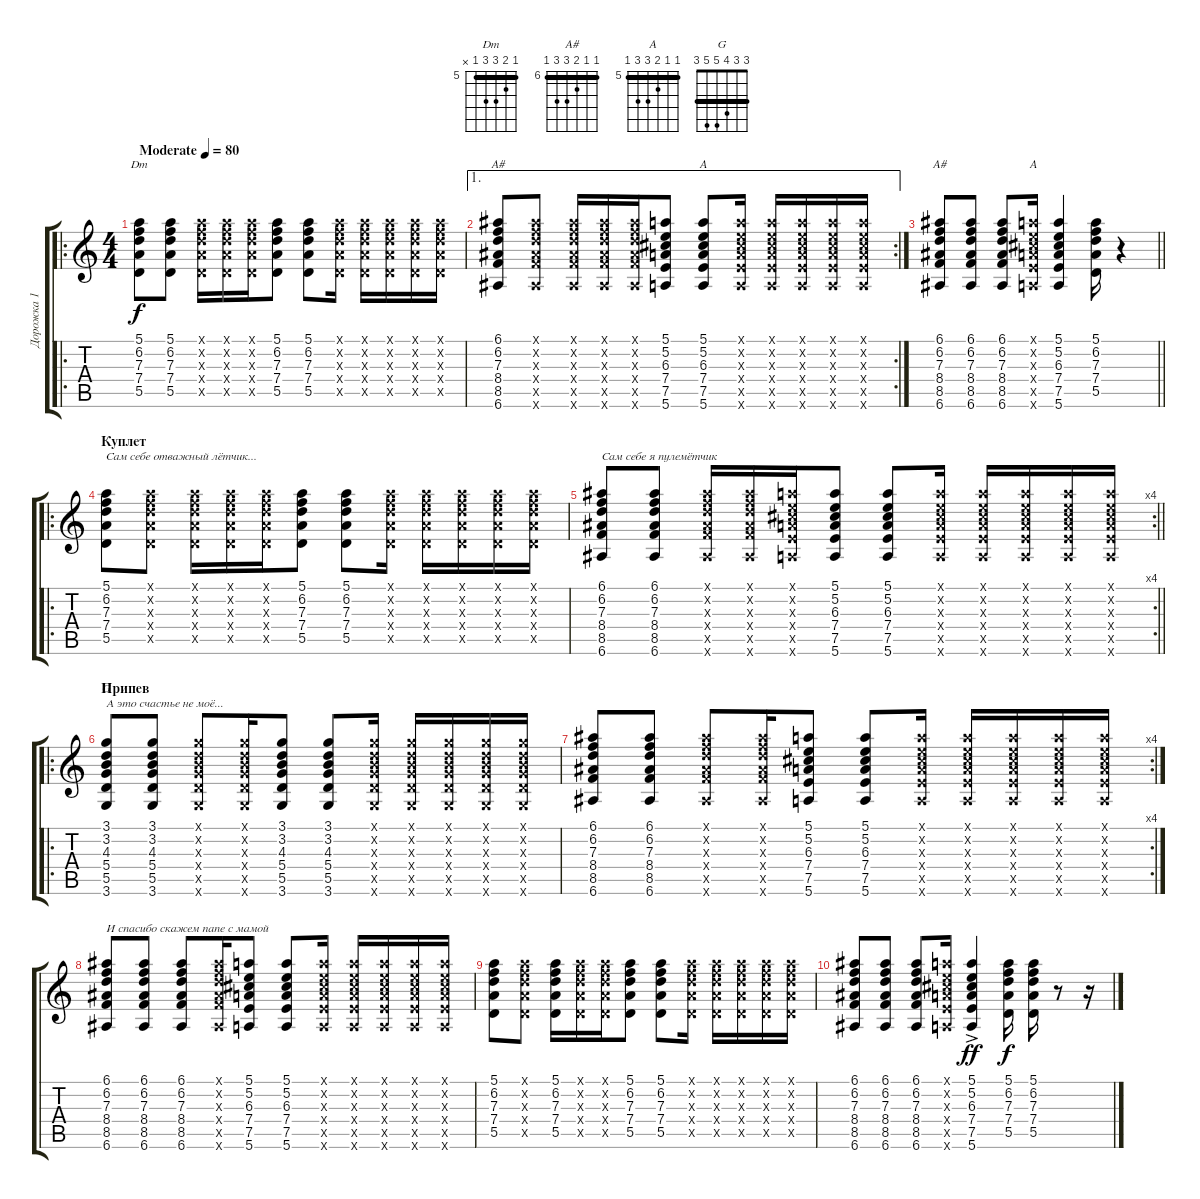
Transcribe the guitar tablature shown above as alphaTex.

\track ("Дорожка 1" "Дорожка 1") {instrument acousticguitarsteel}
\staff {score tabs}
\tuning (E4 B3 G3 D3 A2 E2) {hide}
\chord ("Dm" 5 6 7 7 5 x) {firstfret 5 barre 5}
\chord ("A#" x x x x x x)
\chord ("A" x x x x x x)
\chord ("A#" 6 6 7 8 8 6) {firstfret 6 barre 6}
\chord ("A" 5 5 6 7 7 5) {firstfret 5 barre 5}
\chord ("G" 3 3 4 5 5 3) {barre 3}
\ro
\ts (4 4)
\tempo (80 "Moderate")
\clef g2
\ks c
(5.1 6.2 7.3 7.4 5.5).8{ch "Dm" dy f instrument acousticguitarsteel} (5.1 6.2 7.3 7.4 5.5).8 (5.1{x} 6.2{x} 7.3{x} 7.4{x} 5.5{x}).16 (5.1{x} 6.2{x} 7.3{x} 7.4{x} 5.5{x}).16 (5.1{x} 6.2{x} 7.3{x} 7.4{x} 5.5{x}).16 (5.1 6.2 7.3 7.4 5.5).8 (5.1 6.2 7.3 7.4 5.5).8 (5.1{x} 6.2{x} 7.3{x} 7.4{x} 5.5{x}).16 (5.1{x} 6.2{x} 7.3{x} 7.4{x} 5.5{x}).16 (5.1{x} 6.2{x} 7.3{x} 7.4{x} 5.5{x}).16 (5.1{x} 6.2{x} 7.3{x} 7.4{x} 5.5{x}).16 (5.1{x} 6.2{x} 7.3{x} 7.4{x} 5.5{x}).16 |
\ae 1
\rc 2
(6.1 6.2 7.3 8.4 8.5 6.6).8{ch "A#"} (6.1{x} 6.2{x} 7.3{x} 8.4{x} 8.5{x} 6.6{x}).8 (6.1{x} 6.2{x} 7.3{x} 8.4{x} 8.5{x} 6.6{x}).16 (6.1{x} 6.2{x} 7.3{x} 8.4{x} 8.5{x} 6.6{x}).16 (6.1{x} 6.2{x} 7.3{x} 8.4{x} 8.5{x} 6.6{x}).16 (5.1 5.2 6.3 7.4 7.5 5.6).8 (5.1 5.2 6.3 7.4 7.5 5.6).8{ch "A"} (5.1{x} 5.2{x} 6.3{x} 7.4{x} 7.5{x} 5.6{x}).16 (5.1{x} 5.2{x} 6.3{x} 7.4{x} 7.5{x} 5.6{x}).16 (5.1{x} 5.2{x} 6.3{x} 7.4{x} 7.5{x} 5.6{x}).16 (5.1{x} 5.2{x} 6.3{x} 7.4{x} 7.5{x} 5.6{x}).16 (5.1{x} 5.2{x} 6.3{x} 7.4{x} 7.5{x} 5.6{x}).16 |
\barLineRight lightlight
(6.1 6.2 7.3 8.4 8.5 6.6).8{ch "A#"} (6.1 6.2 7.3 8.4 8.5 6.6).8 (6.1 6.2 7.3 8.4 8.5 6.6).8 (5.1{x} 5.2{x} 6.3{x} 7.4{x} 7.5{x} 5.6{x}).16{ch "A"} (5.1 5.2 6.3 7.4 7.5 5.6).4 (5.1 6.2 7.3 7.4 5.5).16 r.4 |
\ro
\section ("" "Куплет")
(5.1 6.2 7.3 7.4 5.5).8{txt "Сам себе отважный лётчик..."} (5.1{x} 6.2{x} 7.3{x} 7.4{x} 5.5{x}).8 (5.1{x} 6.2{x} 7.3{x} 7.4{x} 5.5{x}).16 (5.1{x} 6.2{x} 7.3{x} 7.4{x} 5.5{x}).16 (5.1{x} 6.2{x} 7.3{x} 7.4{x} 5.5{x}).16 (5.1 6.2 7.3 7.4 5.5).8 (5.1 6.2 7.3 7.4 5.5).8 (5.1{x} 6.2{x} 7.3{x} 7.4{x} 5.5{x}).16 (5.1{x} 6.2{x} 7.3{x} 7.4{x} 5.5{x}).16 (5.1{x} 6.2{x} 7.3{x} 7.4{x} 5.5{x}).16 (5.1{x} 6.2{x} 7.3{x} 7.4{x} 5.5{x}).16 (5.1{x} 6.2{x} 7.3{x} 7.4{x} 5.5{x}).16 |
\rc 4
\barLineRight lightlight
(6.1 6.2 7.3 8.4 8.5 6.6).8{txt "Сам себе я пулемётчик"} (6.1 6.2 7.3 8.4 8.5 6.6).8 (6.1{x} 6.2{x} 7.3{x} 8.4{x} 8.5{x} 6.6{x}).16 (6.1{x} 6.2{x} 7.3{x} 8.4{x} 8.5{x} 6.6{x}).16 (5.1{x} 5.2{x} 6.3{x} 7.4{x} 7.5{x} 5.6{x}).16 (5.1 5.2 6.3 7.4 7.5 5.6).8 (5.1 5.2 6.3 7.4 7.5 5.6).8 (5.1{x} 5.2{x} 6.3{x} 7.4{x} 7.5{x} 5.6{x}).16 (5.1{x} 5.2{x} 6.3{x} 7.4{x} 7.5{x} 5.6{x}).16 (5.1{x} 5.2{x} 6.3{x} 7.4{x} 7.5{x} 5.6{x}).16 (5.1{x} 5.2{x} 6.3{x} 7.4{x} 7.5{x} 5.6{x}).16 (5.1{x} 5.2{x} 6.3{x} 7.4{x} 7.5{x} 5.6{x}).16 |
\ro
\section ("" "Припев")
(3.1 3.2 4.3 5.4 5.5 3.6).8{ch "G" txt "А это счастье не моё..."} (3.1 3.2 4.3 5.4 5.5 3.6).8 (3.1{x} 3.2{x} 4.3{x} 5.4{x} 5.5{x} 3.6{x}).8 (3.1{x} 3.2{x} 4.3{x} 5.4{x} 5.5{x} 3.6{x}).16 (3.1 3.2 4.3 5.4 5.5 3.6).8 (3.1 3.2 4.3 5.4 5.5 3.6).8 (3.1{x} 3.2{x} 4.3{x} 5.4{x} 5.5{x} 3.6{x}).16 (3.1{x} 3.2{x} 4.3{x} 5.4{x} 5.5{x} 3.6{x}).16 (3.1{x} 3.2{x} 4.3{x} 5.4{x} 5.5{x} 3.6{x}).16 (3.1{x} 3.2{x} 4.3{x} 5.4{x} 5.5{x} 3.6{x}).16 (3.1{x} 3.2{x} 4.3{x} 5.4{x} 5.5{x} 3.6{x}).16 |
\rc 4
(6.1 6.2 7.3 8.4 8.5 6.6).8 (6.1 6.2 7.3 8.4 8.5 6.6).8 (6.1{x} 6.2{x} 7.3{x} 8.4{x} 8.5{x} 6.6{x}).8 (6.1{x} 6.2{x} 7.3{x} 8.4{x} 8.5{x} 6.6{x}).16 (5.1 5.2 6.3 7.4 7.5 5.6).8 (5.1 5.2 6.3 7.4 7.5 5.6).8 (5.1{x} 5.2{x} 6.3{x} 7.4{x} 7.5{x} 5.6{x}).16 (5.1{x} 5.2{x} 6.3{x} 7.4{x} 7.5{x} 5.6{x}).16 (5.1{x} 5.2{x} 6.3{x} 7.4{x} 7.5{x} 5.6{x}).16 (5.1{x} 5.2{x} 6.3{x} 7.4{x} 7.5{x} 5.6{x}).16 (5.1{x} 5.2{x} 6.3{x} 7.4{x} 7.5{x} 5.6{x}).16 |
(6.1 6.2 7.3 8.4 8.5 6.6).8{txt "И спасибо скажем папе с мамой"} (6.1 6.2 7.3 8.4 8.5 6.6).8 (6.1 6.2 7.3 8.4 8.5 6.6).8 (6.1{x} 6.2{x} 7.3{x} 8.4{x} 8.5{x} 6.6{x}).16 (5.1 5.2 6.3 7.4 7.5 5.6).8 (5.1 5.2 6.3 7.4 7.5 5.6).8 (5.1{x} 5.2{x} 6.3{x} 7.4{x} 7.5{x} 5.6{x}).16 (5.1{x} 5.2{x} 6.3{x} 7.4{x} 7.5{x} 5.6{x}).16 (5.1{x} 5.2{x} 6.3{x} 7.4{x} 7.5{x} 5.6{x}).16 (5.1{x} 5.2{x} 6.3{x} 7.4{x} 7.5{x} 5.6{x}).16 (5.1{x} 5.2{x} 6.3{x} 7.4{x} 7.5{x} 5.6{x}).16 |
(5.1 6.2 7.3 7.4 5.5).8 (5.1{x} 6.2{x} 7.3{x} 7.4{x} 5.5{x}).8 (5.1 6.2 7.3 7.4 5.5).16 (5.1{x} 6.2{x} 7.3{x} 7.4{x} 5.5{x}).16 (5.1{x} 6.2{x} 7.3{x} 7.4{x} 5.5{x}).16 (5.1 6.2 7.3 7.4 5.5).8 (5.1 6.2 7.3 7.4 5.5).8 (5.1{x} 6.2{x} 7.3{x} 7.4{x} 5.5{x}).16 (5.1{x} 6.2{x} 7.3{x} 7.4{x} 5.5{x}).16 (5.1{x} 6.2{x} 7.3{x} 7.4{x} 5.5{x}).16 (5.1{x} 6.2{x} 7.3{x} 7.4{x} 5.5{x}).16 (5.1{x} 6.2{x} 7.3{x} 7.4{x} 5.5{x}).16 |
(6.1 6.2 7.3 8.4 8.5 6.6).8 (6.1 6.2 7.3 8.4 8.5 6.6).8 (6.1 6.2 7.3 8.4 8.5 6.6).8 (5.1{x} 5.2{x} 6.3{x} 7.4{x} 7.5{x} 5.6{x}).16 (5.1 5.2 6.3{ac} 7.4 7.5{ac} 5.6).4{dy ff} (5.1 6.2 7.3 7.4 5.5).16{dy f} (5.1 6.2 7.3 7.4 5.5).16 r.8 r.16
